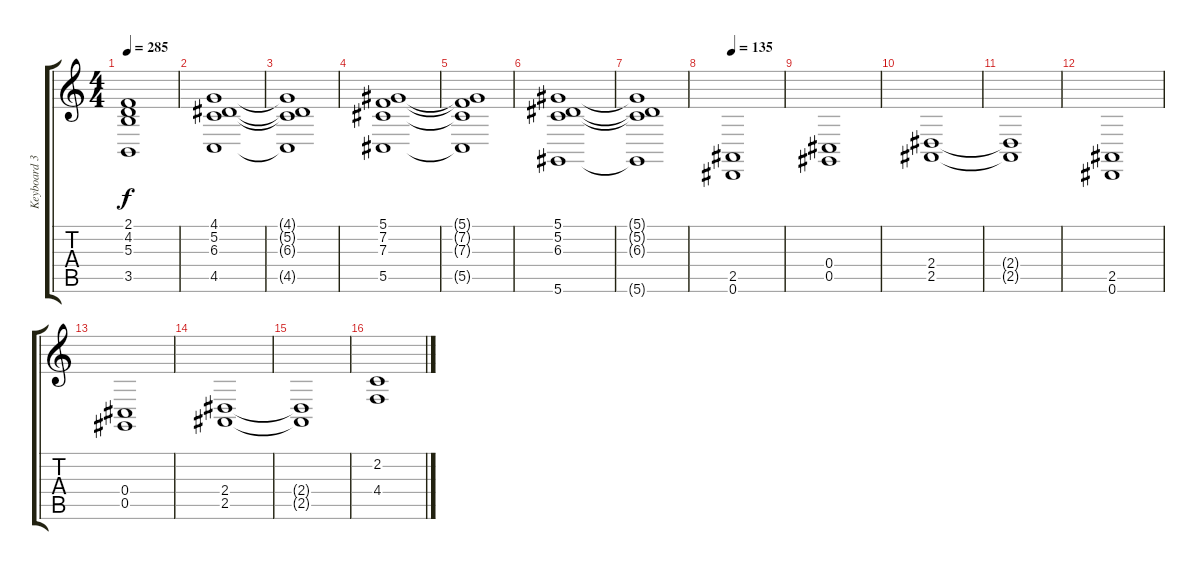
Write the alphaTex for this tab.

\track ("Keyboard 3" "Keyboard 3") {instrument stringensemble2}
\staff {score tabs}
\tuning (Eb4 Bb3 Gb3 Db3 Ab2 Eb2) {hide}
\ts (4 4)
\tempo 285
\clef g2
\ks c
(2.1{t} 4.2{t} 5.3{t} 3.5{t}).1{dy f} |
(4.1 5.2 6.3 4.5).1 |
(4.1{t} 5.2{t} 6.3{t} 4.5{t}).1 |
(5.1 7.2 7.3 5.5).1 |
(5.1{t} 7.2{t} 7.3{t} 5.5{t}).1 |
(5.1 5.2 6.3 5.6).1 |
(5.1{t} 5.2{t} 6.3{t} 5.6{t}).1 |
\tempo 135
(2.5 0.6).1 |
(0.4 0.5).1 |
(2.4 2.5).1 |
(2.4{t} 2.5{t}).1 |
(2.5 0.6).1 |
(0.4 0.5).1 |
(2.4 2.5).1 |
(2.4{t} 2.5{t}).1 |
(2.2 4.4).1
